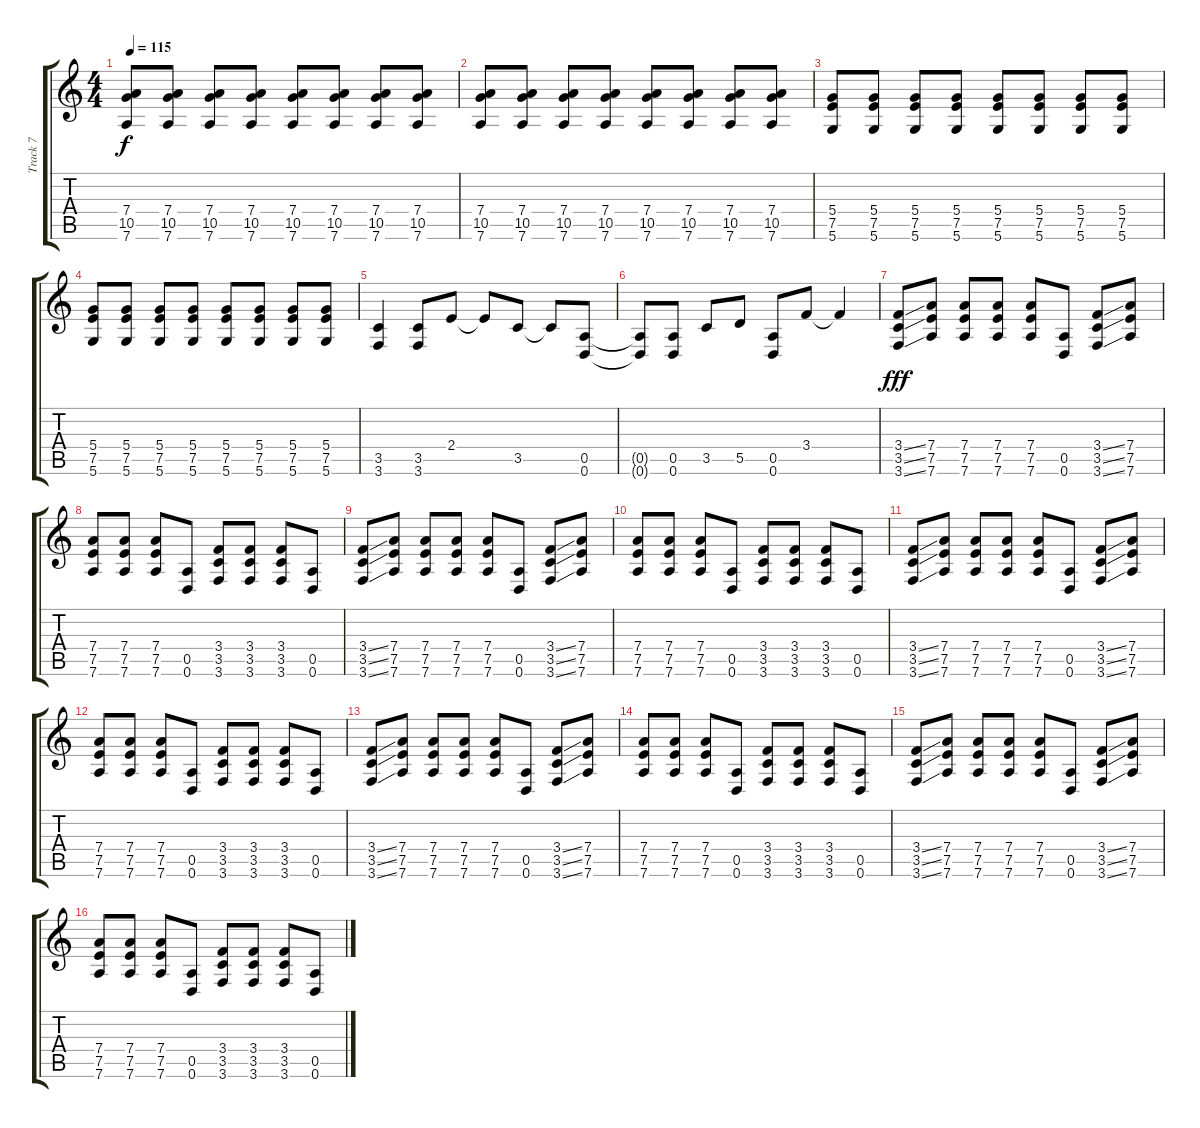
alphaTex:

\track ("Track 7" "Track 7") {instrument overdrivenguitar}
\staff {score tabs}
\tuning (E4 B3 G3 D3 A2 D2) {hide}
\ts (4 4)
\tempo 115
\clef g2
\ks c
(7.4 10.5 7.6).8{dy f} (7.4 10.5 7.6).8 (7.4 10.5 7.6).8 (7.4 10.5 7.6).8 (7.4 10.5 7.6).8 (7.4 10.5 7.6).8 (7.4 10.5 7.6).8 (7.4 10.5 7.6).8 |
(7.4 10.5 7.6).8 (7.4 10.5 7.6).8 (7.4 10.5 7.6).8 (7.4 10.5 7.6).8 (7.4 10.5 7.6).8 (7.4 10.5 7.6).8 (7.4 10.5 7.6).8 (7.4 10.5 7.6).8 |
(5.4 7.5 5.6).8 (5.4 7.5 5.6).8 (5.4 7.5 5.6).8 (5.4 7.5 5.6).8 (5.4 7.5 5.6).8 (5.4 7.5 5.6).8 (5.4 7.5 5.6).8 (5.4 7.5 5.6).8 |
(5.4 7.5 5.6).8 (5.4 7.5 5.6).8 (5.4 7.5 5.6).8 (5.4 7.5 5.6).8 (5.4 7.5 5.6).8 (5.4 7.5 5.6).8 (5.4 7.5 5.6).8 (5.4 7.5 5.6).8 |
(3.5 3.6).4 (3.5 3.6).8 2.4.8 2.4{t}.8 3.5.8 3.5{t}.8 (0.5 0.6).8 |
(0.5{t} 0.6{t}).8 (0.5 0.6).8 3.5.8 5.5.8 (0.5 0.6).8 3.4.8 3.4{t}.4 |
(3.4{ss} 3.5{ss} 3.6{ss}).8{dy fff} (7.4 7.5 7.6).8 (7.4 7.5 7.6).8 (7.4 7.5 7.6).8 (7.4 7.5 7.6).8 (0.5 0.6).8 (3.4{ss} 3.5{ss} 3.6{ss}).8 (7.4 7.5 7.6).8 |
(7.4 7.5 7.6).8 (7.4 7.5 7.6).8 (7.4 7.5 7.6).8 (0.5 0.6).8 (3.4 3.5 3.6).8 (3.4 3.5 3.6).8 (3.4 3.5 3.6).8 (0.5 0.6).8 |
(3.4{ss} 3.5{ss} 3.6{ss}).8 (7.4 7.5 7.6).8 (7.4 7.5 7.6).8 (7.4 7.5 7.6).8 (7.4 7.5 7.6).8 (0.5 0.6).8 (3.4{ss} 3.5{ss} 3.6{ss}).8 (7.4 7.5 7.6).8 |
(7.4 7.5 7.6).8 (7.4 7.5 7.6).8 (7.4 7.5 7.6).8 (0.5 0.6).8 (3.4 3.5 3.6).8 (3.4 3.5 3.6).8 (3.4 3.5 3.6).8 (0.5 0.6).8 |
(3.4{ss} 3.5{ss} 3.6{ss}).8 (7.4 7.5 7.6).8 (7.4 7.5 7.6).8 (7.4 7.5 7.6).8 (7.4 7.5 7.6).8 (0.5 0.6).8 (3.4{ss} 3.5{ss} 3.6{ss}).8 (7.4 7.5 7.6).8 |
(7.4 7.5 7.6).8 (7.4 7.5 7.6).8 (7.4 7.5 7.6).8 (0.5 0.6).8 (3.4 3.5 3.6).8 (3.4 3.5 3.6).8 (3.4 3.5 3.6).8 (0.5 0.6).8 |
(3.4{ss} 3.5{ss} 3.6{ss}).8 (7.4 7.5 7.6).8 (7.4 7.5 7.6).8 (7.4 7.5 7.6).8 (7.4 7.5 7.6).8 (0.5 0.6).8 (3.4{ss} 3.5{ss} 3.6{ss}).8 (7.4 7.5 7.6).8 |
(7.4 7.5 7.6).8 (7.4 7.5 7.6).8 (7.4 7.5 7.6).8 (0.5 0.6).8 (3.4 3.5 3.6).8 (3.4 3.5 3.6).8 (3.4 3.5 3.6).8 (0.5 0.6).8 |
(3.4{ss} 3.5{ss} 3.6{ss}).8 (7.4 7.5 7.6).8 (7.4 7.5 7.6).8 (7.4 7.5 7.6).8 (7.4 7.5 7.6).8 (0.5 0.6).8 (3.4{ss} 3.5{ss} 3.6{ss}).8 (7.4 7.5 7.6).8 |
(7.4 7.5 7.6).8 (7.4 7.5 7.6).8 (7.4 7.5 7.6).8 (0.5 0.6).8 (3.4 3.5 3.6).8 (3.4 3.5 3.6).8 (3.4 3.5 3.6).8 (0.5 0.6).8
